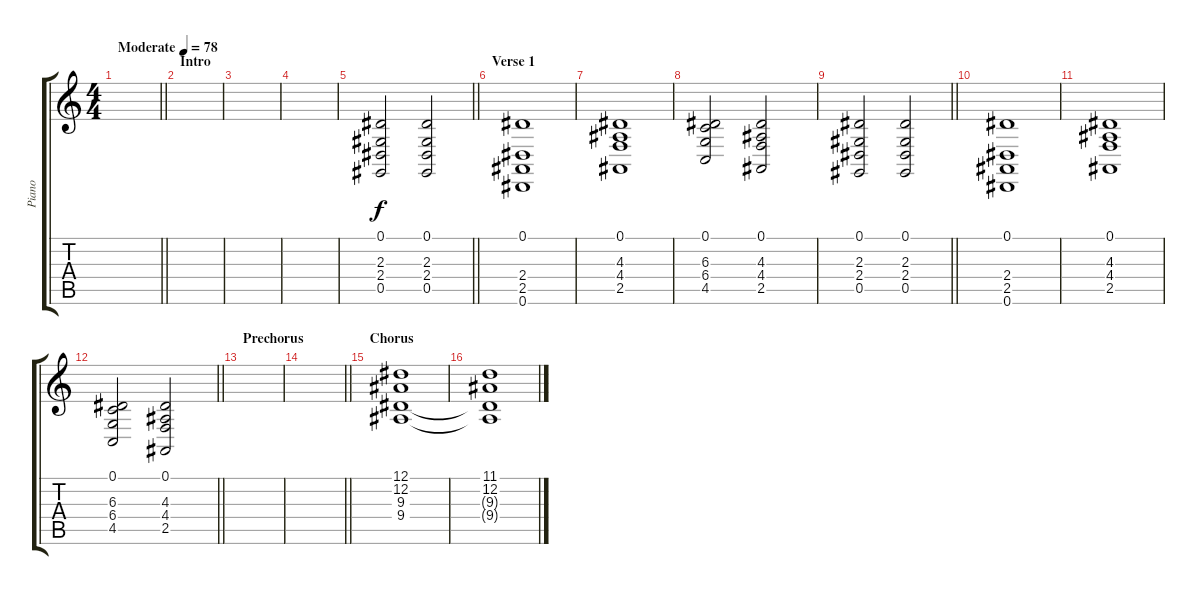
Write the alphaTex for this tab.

\track ("Piano" "Piano") {instrument acousticgrandpiano}
\staff {score tabs}
\tuning (Eb4 Bb3 Gb3 Db3 Ab2 Eb2) {hide}
\ts (4 4)
\tempo (78 "Moderate")
\clef g2
\barLineRight lightlight
\ks c
|
\section ("" "Intro")
|
|
|
\barLineRight lightlight
(0.1 2.3 2.4 0.5).2 (0.1 2.3 2.4 0.5).2 |
\section ("" "Verse 1")
(0.1 2.4 2.5 0.6).1 |
(0.1 4.3 4.4 2.5).1 |
(0.1 6.3 6.4 4.5).2 (0.1 4.3 4.4 2.5).2 |
\barLineRight lightlight
(0.1 2.3 2.4 0.5).2 (0.1 2.3 2.4 0.5).2 |
(0.1 2.4 2.5 0.6).1 |
(0.1 4.3 4.4 2.5).1 |
\barLineRight lightlight
(0.1 6.3 6.4 4.5).2 (0.1 4.3 4.4 2.5).2 |
\section ("" "Prechorus")
|
\barLineRight lightlight
|
\section ("" "Chorus")
(12.1 12.2 9.3 9.4).1{volume 6 instrument stringensemble1} |
(11.1 12.2 9.3{t} 9.4{t}).1
